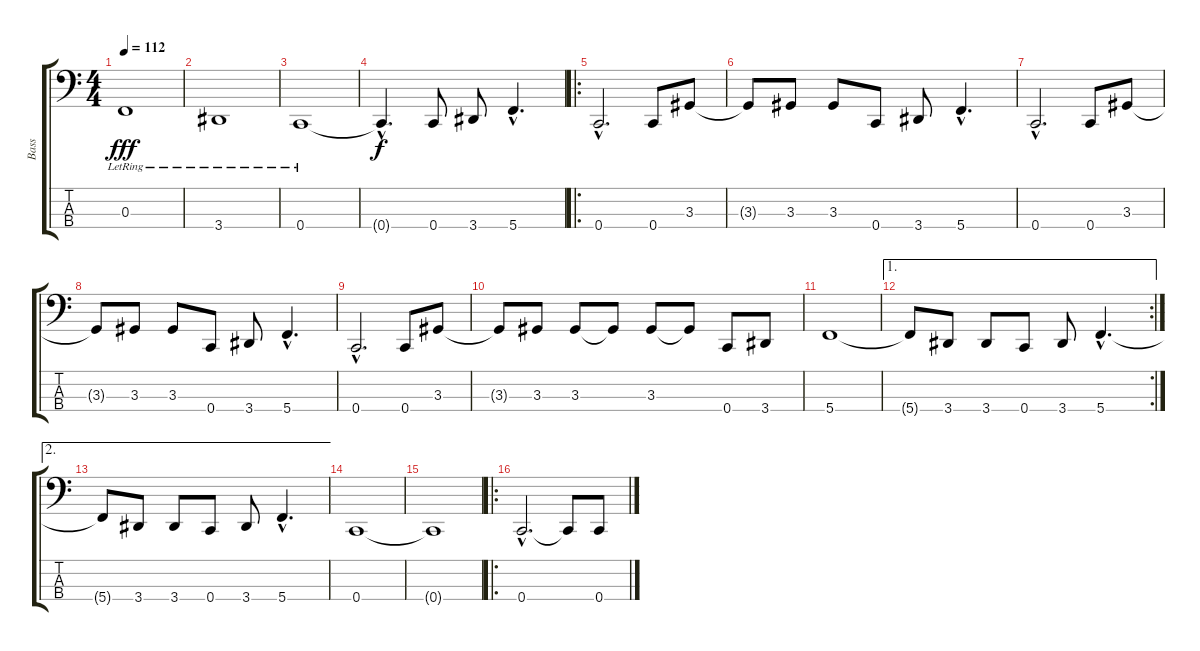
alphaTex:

\track ("Bass" "Bass") {instrument electricbasspick}
\staff {score tabs}
\tuning (Eb2 Bb1 F1 C1) {hide}
\ts (4 4)
\tempo 112
\clef f4
\ks c
0.3{lr}.1{dy fff} |
3.4{lr}.1 |
0.4{lr}.1 |
0.4{hac t}.4{d dy f} 0.4.8 3.4.8 5.4{hac}.4{d} |
\ro
0.4{hac}.2{d} 0.4.8 3.3.8 |
3.3{t}.8 3.3.8 3.3.8 0.4.8 3.4.8 5.4{hac}.4{d} |
0.4{hac}.2{d} 0.4.8 3.3.8 |
3.3{t}.8 3.3.8 3.3.8 0.4.8 3.4.8 5.4{hac}.4{d} |
0.4{hac}.2{d} 0.4.8 3.3.8 |
3.3{t}.8 3.3.8 3.3.8 3.3{t}.8 3.3.8 3.3{t}.8 0.4.8 3.4.8 |
5.4.1 |
\ae 1
\rc 2
5.4{t}.8 3.4.8 3.4.8 0.4.8 3.4.8 5.4{hac}.4{d} |
\ae 2
5.4{t}.8 3.4.8 3.4.8 0.4.8 3.4.8 5.4{hac}.4{d} |
0.4.1 |
0.4{t}.1 |
\ro
0.4{hac}.2{d} 0.4{t}.8 0.4.8
